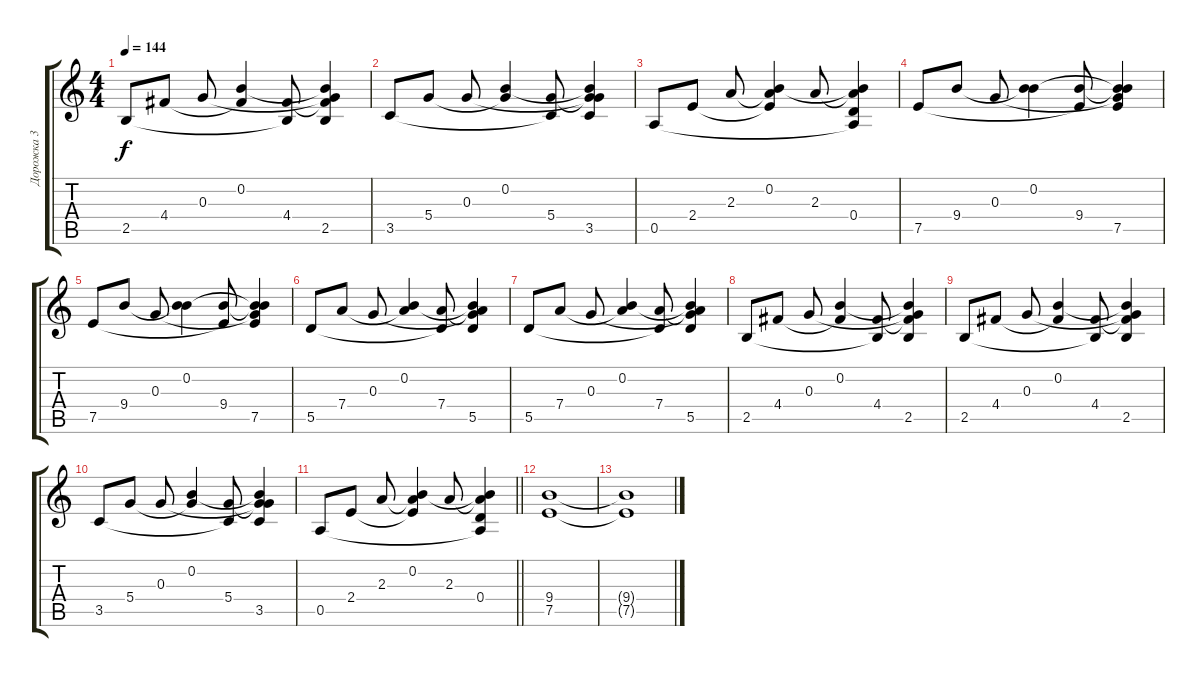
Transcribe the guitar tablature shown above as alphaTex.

\track ("Дорожка 3" "Дорожка 3") {instrument acousticguitarsteel}
\staff {score tabs}
\tuning (E4 B3 G3 D3 A2 E2) {hide}
\ts (4 4)
\tempo 144
\clef g2
\ks c
2.5.8{dy f} 4.4.8 0.3.8 (0.2 4.4{t}).4 (4.4 2.5{t}).8 (0.2{t} 0.3{t} 4.4{t} 2.5).4 |
3.5.8 5.4.8 0.3.8 (0.2 5.4{t}).4 (5.4 3.5{t}).8 (0.2{t} 0.3{t} 5.4{t} 3.5).4 |
0.5.8 2.4.8 2.3.8 (0.2 2.3{t} 2.4{t}).4 2.3.8 (0.2{t} 2.3{t} 0.4 0.5{t}).4 |
7.5.8 9.4.8 0.3.8 (0.2 9.4{t}).4 (9.4 7.5{t}).8 (0.2{t} 0.3{t} 9.4{t} 7.5).4 |
7.5.8 9.4.8 0.3.8 (0.2 9.4{t}).4 (9.4 7.5{t}).8 (0.2{t} 0.3{t} 9.4{t} 7.5).4 |
5.5.8 7.4.8 0.3.8 (0.2 7.4{t}).4 (7.4 5.5{t}).8 (0.2{t} 0.3{t} 7.4{t} 5.5).4 |
5.5.8 7.4.8 0.3.8 (0.2 7.4{t}).4 (7.4 5.5{t}).8 (0.2{t} 0.3{t} 7.4{t} 5.5).4 |
2.5.8 4.4.8 0.3.8 (0.2 4.4{t}).4 (4.4 2.5{t}).8 (0.2{t} 0.3{t} 4.4{t} 2.5).4 |
2.5.8 4.4.8 0.3.8 (0.2 4.4{t}).4 (4.4 2.5{t}).8 (0.2{t} 0.3{t} 4.4{t} 2.5).4 |
3.5.8 5.4.8 0.3.8 (0.2 5.4{t}).4 (5.4 3.5{t}).8 (0.2{t} 0.3{t} 5.4{t} 3.5).4 |
\barLineRight lightlight
0.5.8 2.4.8 2.3.8 (0.2 2.3{t} 2.4{t}).4 2.3.8 (0.2{t} 2.3{t} 0.4 0.5{t}).4 |
(9.4 7.5).1 |
(9.4{t} 7.5{t}).1
